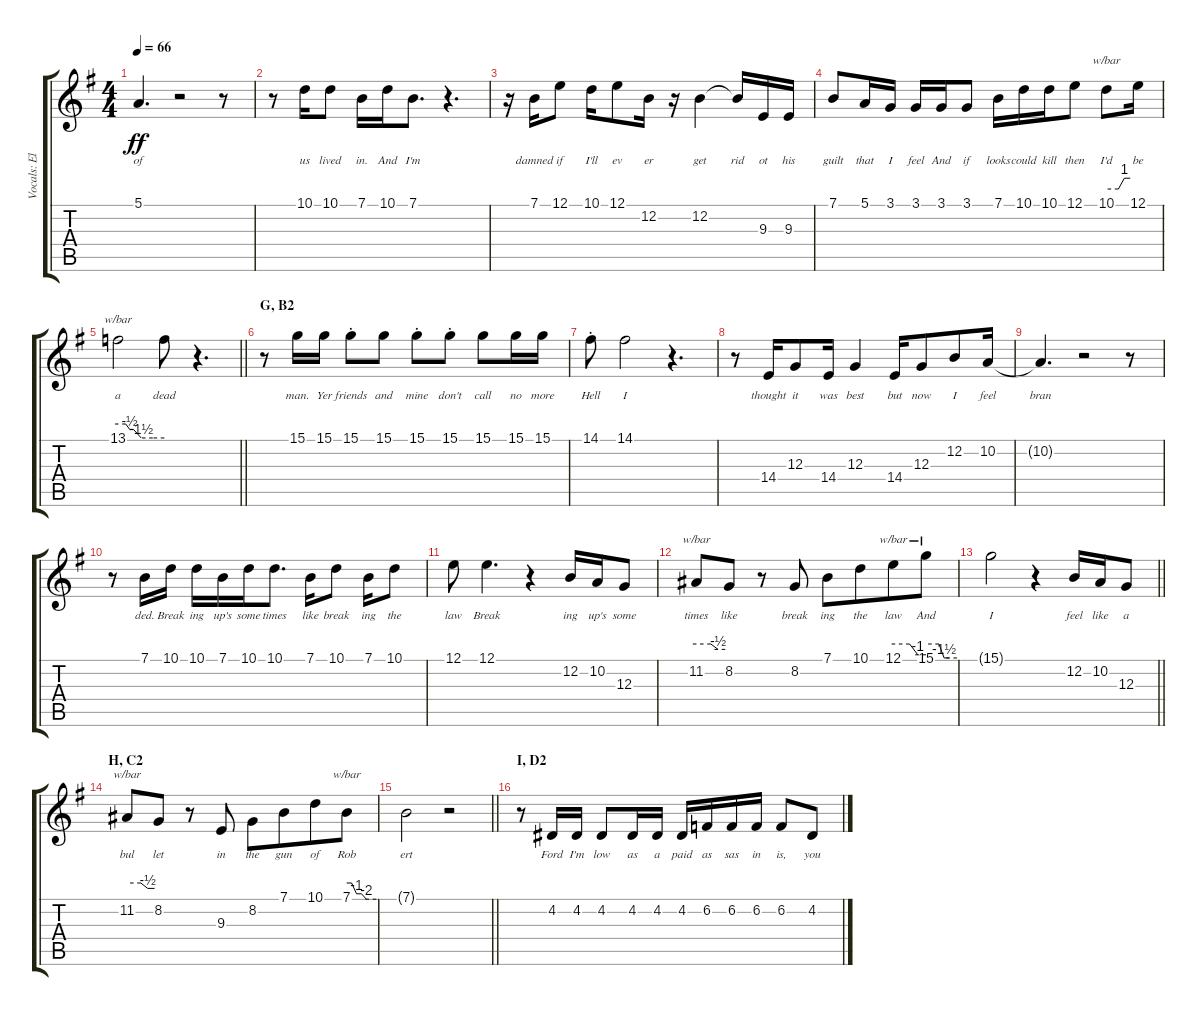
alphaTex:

\track ("Vocals: Elton John" "Vocals: El") {instrument piccolo}
\staff {score tabs}
\tuning (E4 B3 G3 D3 A2 E2) {hide}
\ts (4 4)
\tempo 66
\clef g2
\ks g
5.1{t}.4{d lyrics (0 "of") lyrics (1 "") lyrics (2 "") lyrics (3 "") lyrics (4 "") dy ff} r.2 r.8 |
r.8 10.1.16{lyrics (0 "us") lyrics (1 "") lyrics (2 "") lyrics (3 "") lyrics (4 "")} 10.1.8{lyrics (0 "lived") lyrics (1 "") lyrics (2 "") lyrics (3 "") lyrics (4 "")} 7.1.16{lyrics (0 "in.") lyrics (1 "") lyrics (2 "") lyrics (3 "") lyrics (4 "")} 10.1.16{lyrics (0 "And") lyrics (1 "") lyrics (2 "") lyrics (3 "") lyrics (4 "")} 7.1.8{d lyrics (0 "I'm") lyrics (1 "") lyrics (2 "") lyrics (3 "") lyrics (4 "")} r.4{d} |
r.16 7.1.16{lyrics (0 "damned") lyrics (1 "") lyrics (2 "") lyrics (3 "") lyrics (4 "")} 12.1.8{lyrics (0 "if") lyrics (1 "") lyrics (2 "") lyrics (3 "") lyrics (4 "")} 10.1.16{lyrics (0 "I'll") lyrics (1 "") lyrics (2 "") lyrics (3 "") lyrics (4 "")} 12.1.8{lyrics (0 "ev") lyrics (1 "") lyrics (2 "") lyrics (3 "") lyrics (4 "")} 12.2.16{lyrics (0 "er") lyrics (1 "") lyrics (2 "") lyrics (3 "") lyrics (4 "")} r.16 12.2.4{lyrics (0 "get") lyrics (1 "") lyrics (2 "") lyrics (3 "") lyrics (4 "")} 12.2{t}.16{lyrics (0 "rid") lyrics (1 "") lyrics (2 "") lyrics (3 "") lyrics (4 "")} 9.3.16{lyrics (0 "ot") lyrics (1 "") lyrics (2 "") lyrics (3 "") lyrics (4 "")} 9.3.16{lyrics (0 "his") lyrics (1 "") lyrics (2 "") lyrics (3 "") lyrics (4 "")} |
7.1.8{lyrics (0 "guilt") lyrics (1 "") lyrics (2 "") lyrics (3 "") lyrics (4 "")} 5.1.16{lyrics (0 "that") lyrics (1 "") lyrics (2 "") lyrics (3 "") lyrics (4 "")} 3.1.16{lyrics (0 "I") lyrics (1 "") lyrics (2 "") lyrics (3 "") lyrics (4 "")} 3.1.16{lyrics (0 "feel") lyrics (1 "") lyrics (2 "") lyrics (3 "") lyrics (4 "")} 3.1.16{lyrics (0 "And") lyrics (1 "") lyrics (2 "") lyrics (3 "") lyrics (4 "")} 3.1.8{lyrics (0 "if") lyrics (1 "") lyrics (2 "") lyrics (3 "") lyrics (4 "")} 7.1.16{lyrics (0 "looks") lyrics (1 "") lyrics (2 "") lyrics (3 "") lyrics (4 "")} 10.1.16{lyrics (0 "could") lyrics (1 "") lyrics (2 "") lyrics (3 "") lyrics (4 "")} 10.1.16{lyrics (0 "kill") lyrics (1 "") lyrics (2 "") lyrics (3 "") lyrics (4 "")} 12.1.8{lyrics (0 "then") lyrics (1 "") lyrics (2 "") lyrics (3 "") lyrics (4 "")} 10.1.8{tbe (custom default 0 0 30 0 45 4 60 4) lyrics (0 "I'd") lyrics (1 "") lyrics (2 "") lyrics (3 "") lyrics (4 "")} 12.1.16{lyrics (0 "be") lyrics (1 "") lyrics (2 "") lyrics (3 "") lyrics (4 "")} |
\barLineRight lightlight
13.1.2{tbe (custom default 0 0 10 0 15 -2 20 -2 30 -6 45 -6 60 -6) lyrics (0 "a") lyrics (1 "") lyrics (2 "") lyrics (3 "") lyrics (4 "")} 13.1{t}.8{lyrics (0 "dead") lyrics (1 "") lyrics (2 "") lyrics (3 "") lyrics (4 "")} r.4{d} |
\section ("" "G, B2")
r.8 15.1.16{lyrics (0 "man.") lyrics (1 "") lyrics (2 "") lyrics (3 "") lyrics (4 "")} 15.1.16{lyrics (0 "Yer") lyrics (1 "") lyrics (2 "") lyrics (3 "") lyrics (4 "")} 15.1{st}.8{lyrics (0 "friends") lyrics (1 "") lyrics (2 "") lyrics (3 "") lyrics (4 "")} 15.1.8{lyrics (0 "and") lyrics (1 "") lyrics (2 "") lyrics (3 "") lyrics (4 "")} 15.1{st}.8{lyrics (0 "mine") lyrics (1 "") lyrics (2 "") lyrics (3 "") lyrics (4 "")} 15.1{st}.8{lyrics (0 "don't") lyrics (1 "") lyrics (2 "") lyrics (3 "") lyrics (4 "")} 15.1.8{lyrics (0 "call") lyrics (1 "") lyrics (2 "") lyrics (3 "") lyrics (4 "")} 15.1.16{lyrics (0 "no") lyrics (1 "") lyrics (2 "") lyrics (3 "") lyrics (4 "")} 15.1.16{lyrics (0 "more") lyrics (1 "") lyrics (2 "") lyrics (3 "") lyrics (4 "")} |
14.1{st}.8{lyrics (0 "Hell") lyrics (1 "") lyrics (2 "") lyrics (3 "") lyrics (4 "")} 14.1.2{lyrics (0 "I") lyrics (1 "") lyrics (2 "") lyrics (3 "") lyrics (4 "")} r.4{d} |
r.8 14.4.16{lyrics (0 "thought") lyrics (1 "") lyrics (2 "") lyrics (3 "") lyrics (4 "")} 12.3.8{lyrics (0 "it") lyrics (1 "") lyrics (2 "") lyrics (3 "") lyrics (4 "") beam merge} 14.4.16{lyrics (0 "was") lyrics (1 "") lyrics (2 "") lyrics (3 "") lyrics (4 "")} 12.3.4{lyrics (0 "best") lyrics (1 "") lyrics (2 "") lyrics (3 "") lyrics (4 "")} 14.4.16{lyrics (0 "but") lyrics (1 "") lyrics (2 "") lyrics (3 "") lyrics (4 "")} 12.3.8{lyrics (0 "now") lyrics (1 "") lyrics (2 "") lyrics (3 "") lyrics (4 "") beam merge} 12.2.8{lyrics (0 "I") lyrics (1 "") lyrics (2 "") lyrics (3 "") lyrics (4 "")} 10.2.16{lyrics (0 "feel") lyrics (1 "") lyrics (2 "") lyrics (3 "") lyrics (4 "")} |
10.2{t}.4{d lyrics (0 "bran") lyrics (1 "") lyrics (2 "") lyrics (3 "") lyrics (4 "")} r.2 r.8 |
r.8 7.1.16{lyrics (0 "ded.") lyrics (1 "") lyrics (2 "") lyrics (3 "") lyrics (4 "")} 10.1.16{lyrics (0 "Break") lyrics (1 "") lyrics (2 "") lyrics (3 "") lyrics (4 "")} 10.1.16{lyrics (0 "ing") lyrics (1 "") lyrics (2 "") lyrics (3 "") lyrics (4 "")} 7.1.16{lyrics (0 "up's") lyrics (1 "") lyrics (2 "") lyrics (3 "") lyrics (4 "")} 10.1.16{lyrics (0 "some") lyrics (1 "") lyrics (2 "") lyrics (3 "") lyrics (4 "")} 10.1.8{d lyrics (0 "times") lyrics (1 "") lyrics (2 "") lyrics (3 "") lyrics (4 "")} 7.1.16{lyrics (0 "like") lyrics (1 "") lyrics (2 "") lyrics (3 "") lyrics (4 "")} 10.1.8{lyrics (0 "break") lyrics (1 "") lyrics (2 "") lyrics (3 "") lyrics (4 "")} 7.1.16{lyrics (0 "ing") lyrics (1 "") lyrics (2 "") lyrics (3 "") lyrics (4 "")} 10.1.8{lyrics (0 "the") lyrics (1 "") lyrics (2 "") lyrics (3 "") lyrics (4 "")} |
12.1.8{lyrics (0 "law") lyrics (1 "") lyrics (2 "") lyrics (3 "") lyrics (4 "")} 12.1.4{d lyrics (0 "Break") lyrics (1 "") lyrics (2 "") lyrics (3 "") lyrics (4 "")} r.4 12.2.16{lyrics (0 "ing") lyrics (1 "") lyrics (2 "") lyrics (3 "") lyrics (4 "")} 10.2.16{lyrics (0 "up's") lyrics (1 "") lyrics (2 "") lyrics (3 "") lyrics (4 "")} 12.3.8{lyrics (0 "some") lyrics (1 "") lyrics (2 "") lyrics (3 "") lyrics (4 "")} |
11.2.8{tbe (custom default 0 0 30 0 45 -2 60 -2) lyrics (0 "times") lyrics (1 "") lyrics (2 "") lyrics (3 "") lyrics (4 "")} 8.2.8{lyrics (0 "like") lyrics (1 "") lyrics (2 "") lyrics (3 "") lyrics (4 "")} r.8 8.2.8{lyrics (0 "break") lyrics (1 "") lyrics (2 "") lyrics (3 "") lyrics (4 "")} 7.1.8{lyrics (0 "ing") lyrics (1 "") lyrics (2 "") lyrics (3 "") lyrics (4 "")} 10.1.8{lyrics (0 "the") lyrics (1 "") lyrics (2 "") lyrics (3 "") lyrics (4 "") beam merge} 12.1.8{tbe (custom default 0 0 30 0 45 -4 60 -4) lyrics (0 "law") lyrics (1 "") lyrics (2 "") lyrics (3 "") lyrics (4 "")} 15.1.8{tbe (custom default 0 0 25 0 35 -6 45 -6 60 -6) lyrics (0 "And") lyrics (1 "") lyrics (2 "") lyrics (3 "") lyrics (4 "")} |
\barLineRight lightlight
15.1{t}.2{lyrics (0 "I") lyrics (1 "") lyrics (2 "") lyrics (3 "") lyrics (4 "")} r.4 12.2.16{lyrics (0 "feel") lyrics (1 "") lyrics (2 "") lyrics (3 "") lyrics (4 "")} 10.2.16{lyrics (0 "like") lyrics (1 "") lyrics (2 "") lyrics (3 "") lyrics (4 "")} 12.3.8{lyrics (0 "a") lyrics (1 "") lyrics (2 "") lyrics (3 "") lyrics (4 "")} |
\section ("" "H, C2")
11.2.8{tbe (custom default 0 0 30 0 45 -2 60 -2) lyrics (0 "bul") lyrics (1 "") lyrics (2 "") lyrics (3 "") lyrics (4 "")} 8.2.8{lyrics (0 "let") lyrics (1 "") lyrics (2 "") lyrics (3 "") lyrics (4 "")} r.8 9.3.8{lyrics (0 "in") lyrics (1 "") lyrics (2 "") lyrics (3 "") lyrics (4 "")} 8.2.8{lyrics (0 "the") lyrics (1 "") lyrics (2 "") lyrics (3 "") lyrics (4 "")} 7.1.8{lyrics (0 "gun") lyrics (1 "") lyrics (2 "") lyrics (3 "") lyrics (4 "") beam merge} 10.1.8{lyrics (0 "of") lyrics (1 "") lyrics (2 "") lyrics (3 "") lyrics (4 "")} 7.1.8{tbe (custom default 0 0 10 0 20 -4 30 -4 40 -8 60 -8) lyrics (0 "Rob") lyrics (1 "") lyrics (2 "") lyrics (3 "") lyrics (4 "")} |
\barLineRight lightlight
7.1{t}.2{lyrics (0 "ert") lyrics (1 "") lyrics (2 "") lyrics (3 "") lyrics (4 "")} r.2 |
\section ("" "I, D2")
r.8 4.2.16{lyrics (0 "Ford") lyrics (1 "") lyrics (2 "") lyrics (3 "") lyrics (4 "")} 4.2.16{lyrics (0 "I'm") lyrics (1 "") lyrics (2 "") lyrics (3 "") lyrics (4 "")} 4.2.8{lyrics (0 "low") lyrics (1 "") lyrics (2 "") lyrics (3 "") lyrics (4 "")} 4.2.16{lyrics (0 "as") lyrics (1 "") lyrics (2 "") lyrics (3 "") lyrics (4 "")} 4.2.16{lyrics (0 "a") lyrics (1 "") lyrics (2 "") lyrics (3 "") lyrics (4 "")} 4.2.16{lyrics (0 "paid") lyrics (1 "") lyrics (2 "") lyrics (3 "") lyrics (4 "")} 6.2.16{lyrics (0 "as") lyrics (1 "") lyrics (2 "") lyrics (3 "") lyrics (4 "")} 6.2.16{lyrics (0 "sas") lyrics (1 "") lyrics (2 "") lyrics (3 "") lyrics (4 "")} 6.2.16{lyrics (0 "in") lyrics (1 "") lyrics (2 "") lyrics (3 "") lyrics (4 "")} 6.2.8{lyrics (0 "is,") lyrics (1 "") lyrics (2 "") lyrics (3 "") lyrics (4 "")} 4.2.8{lyrics (0 "you") lyrics (1 "") lyrics (2 "") lyrics (3 "") lyrics (4 "")}
